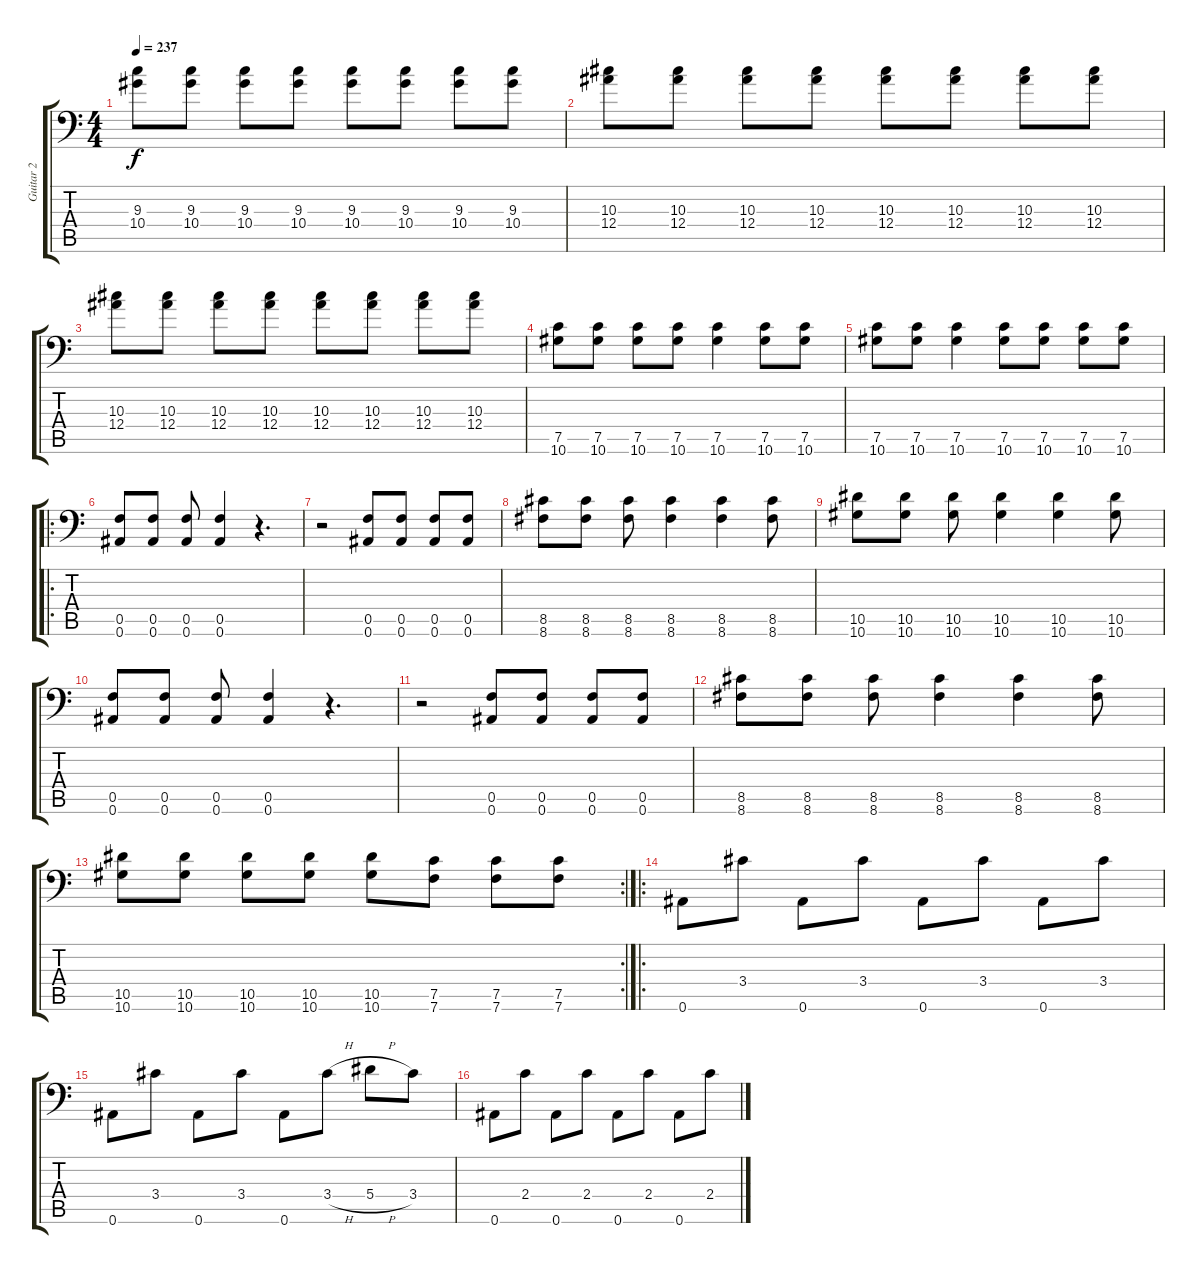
\track ("Guitar 2" "Guitar 2") {instrument distortionguitar}
\staff {score tabs}
\tuning (C4 G3 Eb3 Bb2 F2 Bb1) {hide}
\ts (4 4)
\tempo 237
\clef f4
\ks c
(9.3 10.4).8{dy f} (9.3 10.4).8 (9.3 10.4).8 (9.3 10.4).8 (9.3 10.4).8 (9.3 10.4).8 (9.3 10.4).8 (9.3 10.4).8 |
(10.3 12.4).8 (10.3 12.4).8 (10.3 12.4).8 (10.3 12.4).8 (10.3 12.4).8 (10.3 12.4).8 (10.3 12.4).8 (10.3 12.4).8 |
(10.3 12.4).8 (10.3 12.4).8 (10.3 12.4).8 (10.3 12.4).8 (10.3 12.4).8 (10.3 12.4).8 (10.3 12.4).8 (10.3 12.4).8 |
(7.5 10.6).8 (7.5 10.6).8 (7.5 10.6).8 (7.5 10.6).8 (7.5 10.6).4 (7.5 10.6).8 (7.5 10.6).8 |
(7.5 10.6).8 (7.5 10.6).8 (7.5 10.6).4 (7.5 10.6).8 (7.5 10.6).8 (7.5 10.6).8 (7.5 10.6).8 |
\ro
(0.5 0.6).8 (0.5 0.6).8 (0.5 0.6).8 (0.5 0.6).4 r.4{d} |
r.2 (0.5 0.6).8 (0.5 0.6).8 (0.5 0.6).8 (0.5 0.6).8 |
(8.5 8.6).8 (8.5 8.6).8 (8.5 8.6).8 (8.5 8.6).4 (8.5 8.6).4 (8.5 8.6).8 |
(10.5 10.6).8 (10.5 10.6).8 (10.5 10.6).8 (10.5 10.6).4 (10.5 10.6).4 (10.5 10.6).8 |
(0.5 0.6).8{volume 16} (0.5 0.6).8 (0.5 0.6).8 (0.5 0.6).4 r.4{d} |
r.2 (0.5 0.6).8 (0.5 0.6).8 (0.5 0.6).8 (0.5 0.6).8 |
(8.5 8.6).8 (8.5 8.6).8 (8.5 8.6).8 (8.5 8.6).4 (8.5 8.6).4 (8.5 8.6).8 |
\rc 2
(10.5 10.6).8 (10.5 10.6).8 (10.5 10.6).8 (10.5 10.6).8 (10.5 10.6).8 (7.5 7.6).8 (7.5 7.6).8 (7.5 7.6).8 |
\ro
0.6.8 3.4.8 0.6.8 3.4.8 0.6.8 3.4.8 0.6.8 3.4.8 |
0.6.8 3.4.8 0.6.8 3.4.8 0.6.8 3.4{h}.8 5.4{h}.8 3.4.8 |
0.6.8 2.4.8 0.6.8 2.4.8 0.6.8 2.4.8 0.6.8 2.4.8
